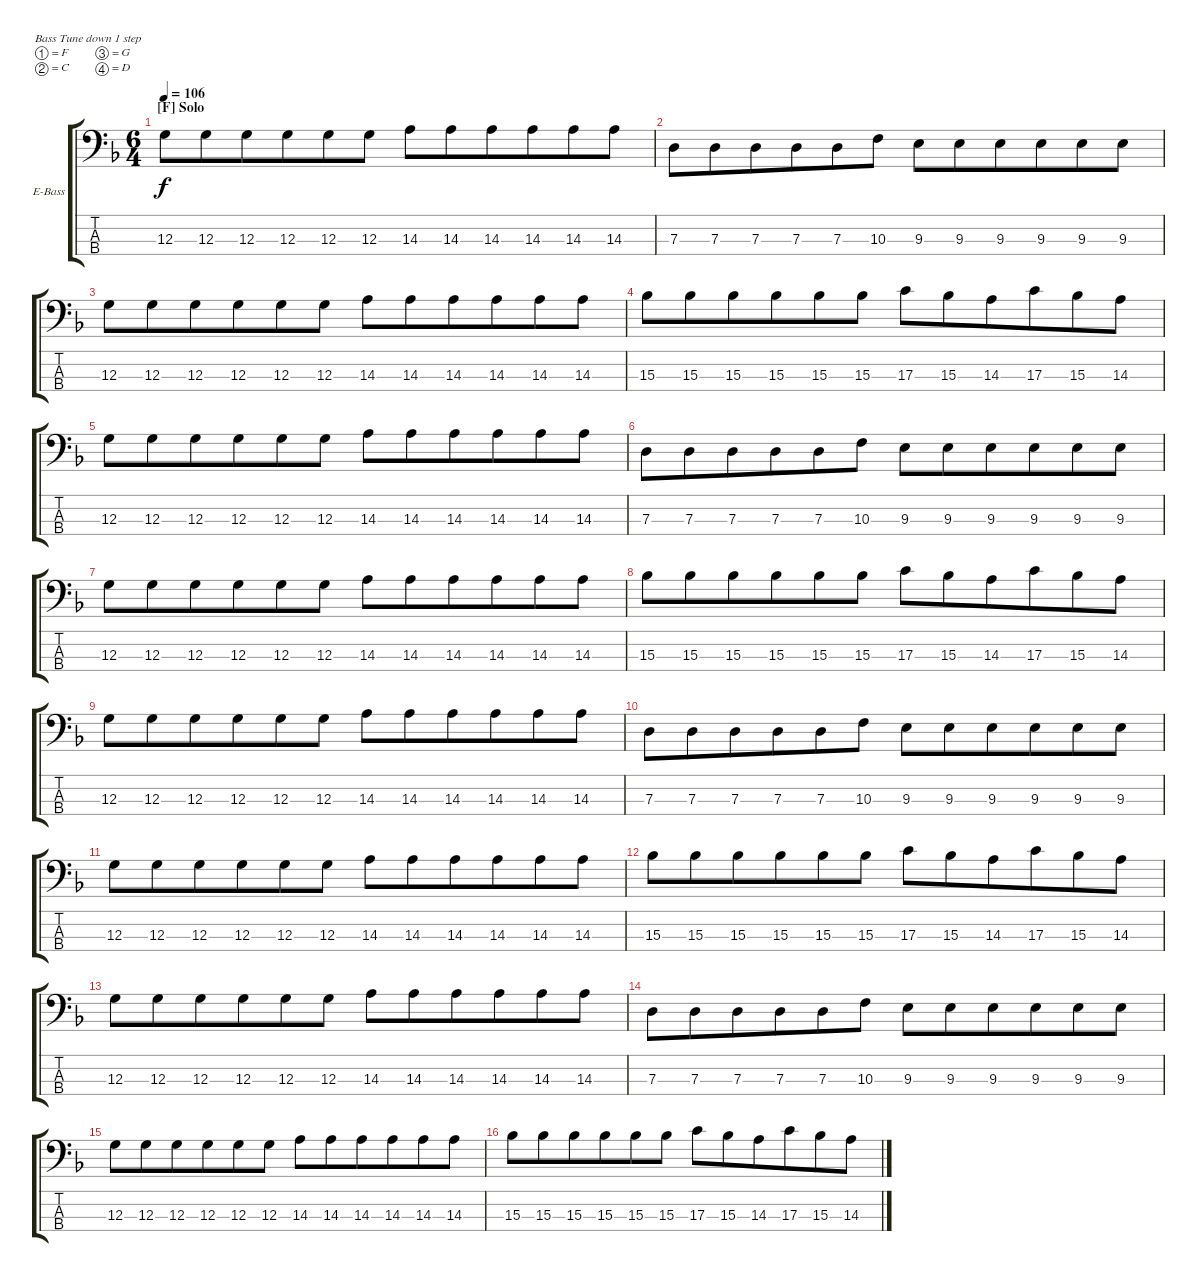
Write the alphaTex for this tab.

\bracketExtendMode groupsimilarinstruments
\firstSystemTrackNameOrientation horizontal
\otherSystemsTrackNameOrientation horizontal
\track ("Bass" "E-Bass") {instrument electricbasspick}
\staff {score tabs}
\tuning (F2 C2 G1 D1)
\ts (6 4)
\beaming (8 6 6)
\section ("F" "Solo")
\tempo 106
\clef f4
\ks dminor
12.3.8{dy f} 12.3.8 12.3.8 12.3.8 12.3.8 12.3.8 14.3.8 14.3.8 14.3.8 14.3.8 14.3.8 14.3.8 |
7.3.8 7.3.8 7.3.8 7.3.8 7.3.8 10.3.8 9.3.8 9.3.8 9.3.8 9.3.8 9.3.8 9.3.8 |
12.3.8 12.3.8 12.3.8 12.3.8 12.3.8 12.3.8 14.3.8 14.3.8 14.3.8 14.3.8 14.3.8 14.3.8 |
15.3.8 15.3.8 15.3.8 15.3.8 15.3.8 15.3.8 17.3.8 15.3.8 14.3.8 17.3.8 15.3.8 14.3.8 |
12.3.8 12.3.8 12.3.8 12.3.8 12.3.8 12.3.8 14.3.8 14.3.8 14.3.8 14.3.8 14.3.8 14.3.8 |
7.3.8 7.3.8 7.3.8 7.3.8 7.3.8 10.3.8 9.3.8 9.3.8 9.3.8 9.3.8 9.3.8 9.3.8 |
12.3.8 12.3.8 12.3.8 12.3.8 12.3.8 12.3.8 14.3.8 14.3.8 14.3.8 14.3.8 14.3.8 14.3.8 |
15.3.8 15.3.8 15.3.8 15.3.8 15.3.8 15.3.8 17.3.8 15.3.8 14.3.8 17.3.8 15.3.8 14.3.8 |
12.3.8 12.3.8 12.3.8 12.3.8 12.3.8 12.3.8 14.3.8 14.3.8 14.3.8 14.3.8 14.3.8 14.3.8 |
7.3.8 7.3.8 7.3.8 7.3.8 7.3.8 10.3.8 9.3.8 9.3.8 9.3.8 9.3.8 9.3.8 9.3.8 |
12.3.8 12.3.8 12.3.8 12.3.8 12.3.8 12.3.8 14.3.8 14.3.8 14.3.8 14.3.8 14.3.8 14.3.8 |
15.3.8 15.3.8 15.3.8 15.3.8 15.3.8 15.3.8 17.3.8 15.3.8 14.3.8 17.3.8 15.3.8 14.3.8 |
12.3.8 12.3.8 12.3.8 12.3.8 12.3.8 12.3.8 14.3.8 14.3.8 14.3.8 14.3.8 14.3.8 14.3.8 |
7.3.8 7.3.8 7.3.8 7.3.8 7.3.8 10.3.8 9.3.8 9.3.8 9.3.8 9.3.8 9.3.8 9.3.8 |
12.3.8 12.3.8 12.3.8 12.3.8 12.3.8 12.3.8 14.3.8 14.3.8 14.3.8 14.3.8 14.3.8 14.3.8 |
15.3.8 15.3.8 15.3.8 15.3.8 15.3.8 15.3.8 17.3.8 15.3.8 14.3.8 17.3.8 15.3.8 14.3.8
